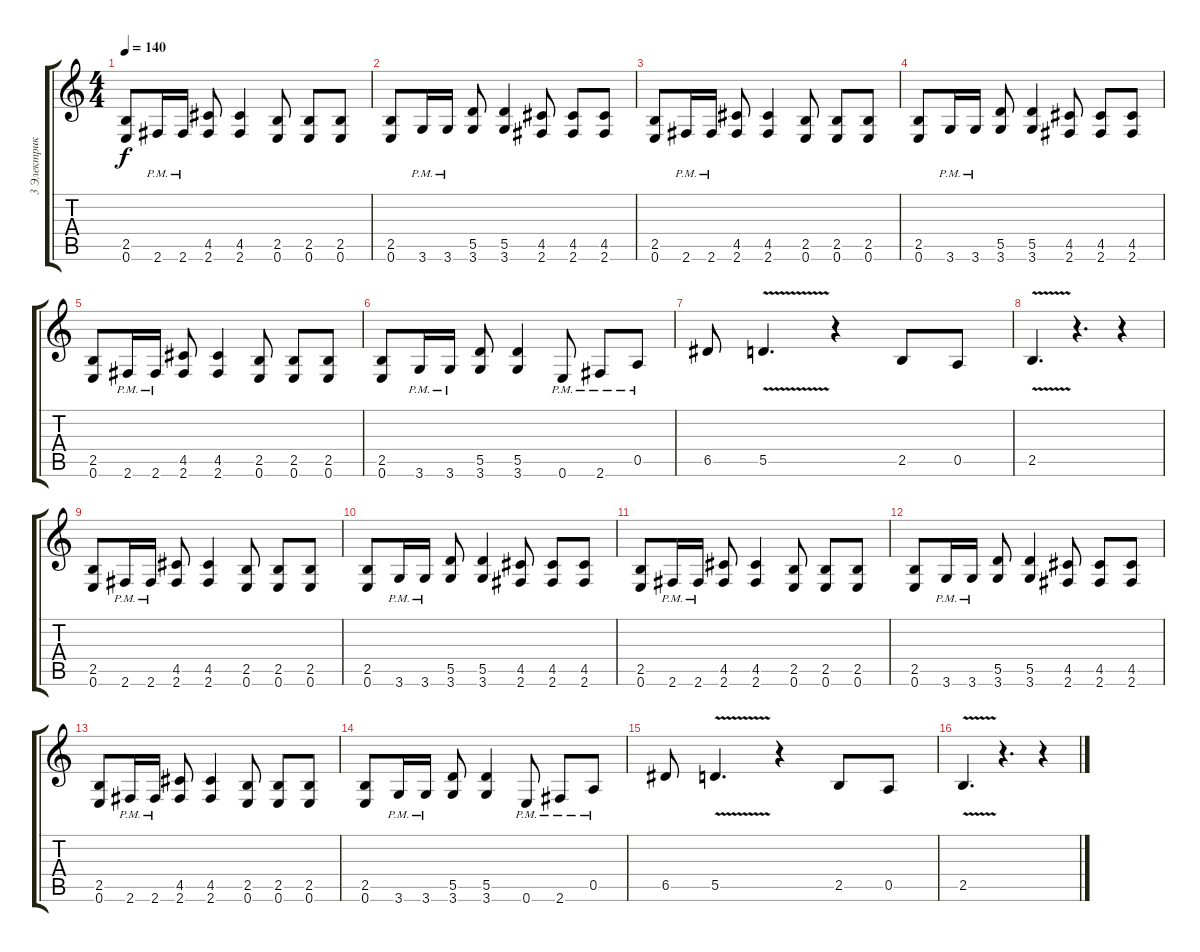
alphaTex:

\track ("3 Электрик" "3 Электрик") {instrument distortionguitar}
\staff {score tabs}
\tuning (E4 B3 G3 D3 A2 E2) {hide}
\ts (4 4)
\tempo 140
\clef g2
\ks c
(2.5 0.6).8{dy f instrument distortionguitar} 2.6{pm}.16 2.6{pm}.16 (4.5 2.6).8 (4.5 2.6).4 (2.5 0.6).8 (2.5 0.6).8 (2.5 0.6).8 |
(2.5 0.6).8 3.6{pm}.16 3.6{pm}.16 (5.5 3.6).8 (5.5 3.6).4 (4.5 2.6).8 (4.5 2.6).8 (4.5 2.6).8 |
(2.5 0.6).8 2.6{pm}.16 2.6{pm}.16 (4.5 2.6).8 (4.5 2.6).4 (2.5 0.6).8 (2.5 0.6).8 (2.5 0.6).8 |
(2.5 0.6).8 3.6{pm}.16 3.6{pm}.16 (5.5 3.6).8 (5.5 3.6).4 (4.5 2.6).8 (4.5 2.6).8 (4.5 2.6).8 |
(2.5 0.6).8 2.6{pm}.16 2.6{pm}.16 (4.5 2.6).8 (4.5 2.6).4 (2.5 0.6).8 (2.5 0.6).8 (2.5 0.6).8 |
(2.5 0.6).8 3.6{pm}.16 3.6{pm}.16 (5.5 3.6).8 (5.5 3.6).4 0.6{pm}.8 2.6{pm}.8 0.5{pm}.8 |
6.5.8 5.5{v}.4{d} r.4 2.5.8 0.5.8 |
2.5{v}.4{d} r.4{d} r.4 |
(2.5 0.6).8{instrument distortionguitar} 2.6{pm}.16 2.6{pm}.16 (4.5 2.6).8 (4.5 2.6).4 (2.5 0.6).8 (2.5 0.6).8 (2.5 0.6).8 |
(2.5 0.6).8 3.6{pm}.16 3.6{pm}.16 (5.5 3.6).8 (5.5 3.6).4 (4.5 2.6).8 (4.5 2.6).8 (4.5 2.6).8 |
(2.5 0.6).8 2.6{pm}.16 2.6{pm}.16 (4.5 2.6).8 (4.5 2.6).4 (2.5 0.6).8 (2.5 0.6).8 (2.5 0.6).8 |
(2.5 0.6).8 3.6{pm}.16 3.6{pm}.16 (5.5 3.6).8 (5.5 3.6).4 (4.5 2.6).8 (4.5 2.6).8 (4.5 2.6).8 |
(2.5 0.6).8 2.6{pm}.16 2.6{pm}.16 (4.5 2.6).8 (4.5 2.6).4 (2.5 0.6).8 (2.5 0.6).8 (2.5 0.6).8 |
(2.5 0.6).8 3.6{pm}.16 3.6{pm}.16 (5.5 3.6).8 (5.5 3.6).4 0.6{pm}.8 2.6{pm}.8 0.5{pm}.8 |
6.5.8 5.5{v}.4{d} r.4 2.5.8 0.5.8 |
2.5{v}.4{d} r.4{d} r.4
